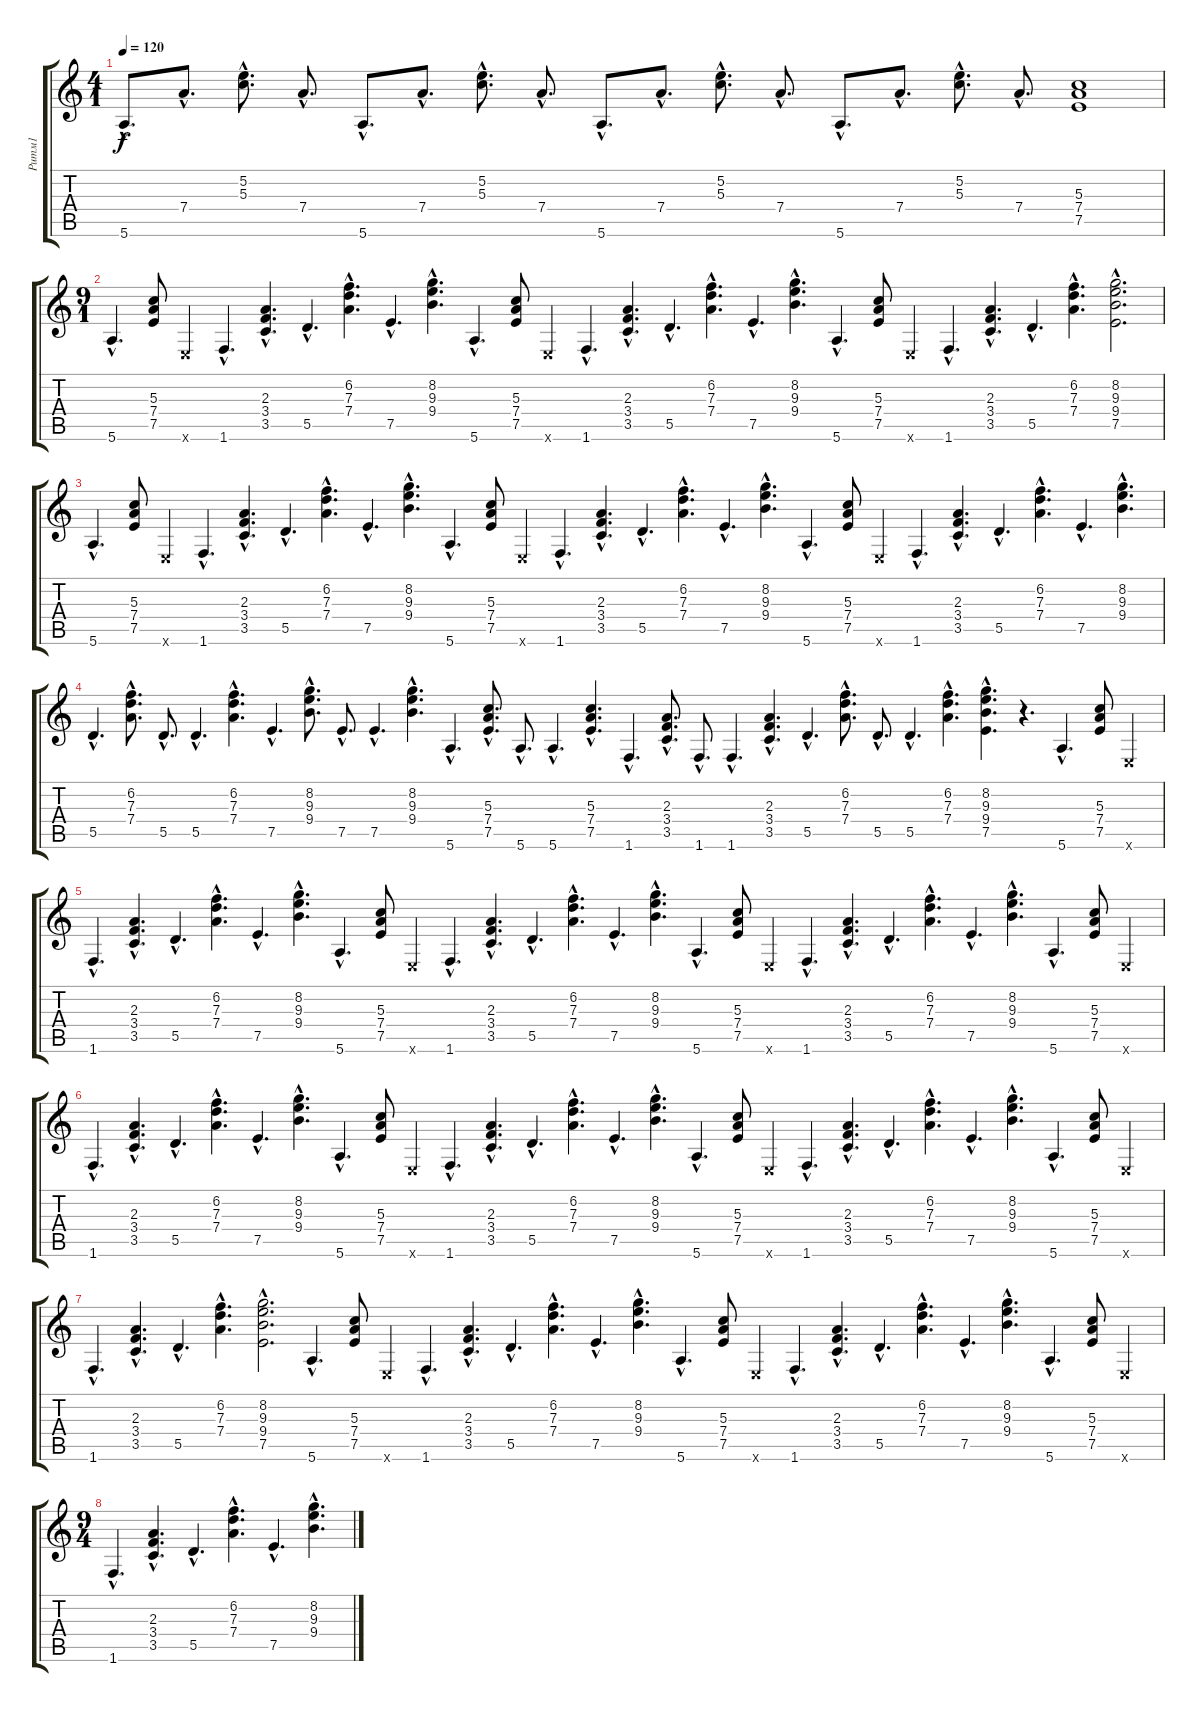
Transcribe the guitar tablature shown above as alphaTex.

\track ("Ритм1" "Ритм1") {instrument electricguitarmuted}
\staff {score tabs}
\tuning (E4 B3 G3 D3 A2 E2) {hide}
\ts (4 1)
\tempo 120
\clef g2
\ks c
5.6{hac}.8{d dy f instrument electricguitarmuted} 7.4{hac}.8{d} (5.2{hac} 5.3{hac}).8{d} 7.4{hac}.8{d} 5.6{hac}.8{d} 7.4{hac}.8{d} (5.2{hac} 5.3{hac}).8{d} 7.4{hac}.8{d} 5.6{hac}.8{d} 7.4{hac}.8{d} (5.2{hac} 5.3{hac}).8{d} 7.4{hac}.8{d} 5.6{hac}.8{d} 7.4{hac}.8{d} (5.2{hac} 5.3{hac}).8{d} 7.4{hac}.8{d} (5.3 7.4 7.5).1 |
\ts (9 1)
5.6{hac}.4{d} (5.3 7.4 7.5).8 0.6{x}.4 1.6{hac}.4{d} (2.3{hac} 3.4{hac} 3.5{hac}).4{d} 5.5{hac}.4{d} (6.2{hac} 7.3{hac} 7.4{hac}).4{d} 7.5{hac}.4{d} (8.2{hac} 9.3{hac} 9.4{hac}).4{d} 5.6{hac}.4{d} (5.3 7.4 7.5).8 0.6{x}.4 1.6{hac}.4{d} (2.3{hac} 3.4{hac} 3.5{hac}).4{d} 5.5{hac}.4{d} (6.2{hac} 7.3{hac} 7.4{hac}).4{d} 7.5{hac}.4{d} (8.2{hac} 9.3{hac} 9.4{hac}).4{d} 5.6{hac}.4{d} (5.3 7.4 7.5).8 0.6{x}.4 1.6{hac}.4{d} (2.3{hac} 3.4{hac} 3.5{hac}).4{d} 5.5{hac}.4{d} (6.2{hac} 7.3{hac} 7.4{hac}).4{d} (8.2{hac} 9.3{hac} 9.4{hac} 7.5{hac}).2{d} |
5.6{hac}.4{d} (5.3 7.4 7.5).8 0.6{x}.4 1.6{hac}.4{d} (2.3{hac} 3.4{hac} 3.5{hac}).4{d} 5.5{hac}.4{d} (6.2{hac} 7.3{hac} 7.4{hac}).4{d} 7.5{hac}.4{d} (8.2{hac} 9.3{hac} 9.4{hac}).4{d} 5.6{hac}.4{d} (5.3 7.4 7.5).8 0.6{x}.4 1.6{hac}.4{d} (2.3{hac} 3.4{hac} 3.5{hac}).4{d} 5.5{hac}.4{d} (6.2{hac} 7.3{hac} 7.4{hac}).4{d} 7.5{hac}.4{d} (8.2{hac} 9.3{hac} 9.4{hac}).4{d} 5.6{hac}.4{d} (5.3 7.4 7.5).8 0.6{x}.4 1.6{hac}.4{d} (2.3{hac} 3.4{hac} 3.5{hac}).4{d} 5.5{hac}.4{d} (6.2{hac} 7.3{hac} 7.4{hac}).4{d} 7.5{hac}.4{d} (8.2{hac} 9.3{hac} 9.4{hac}).4{d} |
5.5{hac}.4{d} (6.2{hac} 7.3{hac} 7.4{hac}).8{d} 5.5{hac}.8{d} 5.5{hac}.4{d} (6.2{hac} 7.3{hac} 7.4{hac}).4{d} 7.5{hac}.4{d} (8.2{hac} 9.3{hac} 9.4{hac}).8{d} 7.5{hac}.8{d} 7.5{hac}.4{d} (8.2{hac} 9.3{hac} 9.4{hac}).4{d} 5.6{hac}.4{d} (5.3{hac} 7.4{hac} 7.5{hac}).8{d} 5.6{hac}.8{d} 5.6{hac}.4{d} (5.3{hac} 7.4{hac} 7.5{hac}).4{d} 1.6{hac}.4{d} (2.3{hac} 3.4{hac} 3.5{hac}).8{d} 1.6{hac}.8{d} 1.6{hac}.4{d} (2.3{hac} 3.4{hac} 3.5{hac}).4{d} 5.5{hac}.4{d} (6.2{hac} 7.3{hac} 7.4{hac}).8{d} 5.5{hac}.8{d} 5.5{hac}.4{d} (6.2{hac} 7.3{hac} 7.4{hac}).4{d} (8.2{hac} 9.3{hac} 9.4{hac} 7.5{hac}).4{d} r.4{d} 5.6{hac}.4{d} (5.3 7.4 7.5).8 0.6{x}.4 |
1.6{hac}.4{d} (2.3{hac} 3.4{hac} 3.5{hac}).4{d} 5.5{hac}.4{d} (6.2{hac} 7.3{hac} 7.4{hac}).4{d} 7.5{hac}.4{d} (8.2{hac} 9.3{hac} 9.4{hac}).4{d} 5.6{hac}.4{d} (5.3 7.4 7.5).8 0.6{x}.4 1.6{hac}.4{d} (2.3{hac} 3.4{hac} 3.5{hac}).4{d} 5.5{hac}.4{d} (6.2{hac} 7.3{hac} 7.4{hac}).4{d} 7.5{hac}.4{d} (8.2{hac} 9.3{hac} 9.4{hac}).4{d} 5.6{hac}.4{d} (5.3 7.4 7.5).8 0.6{x}.4 1.6{hac}.4{d} (2.3{hac} 3.4{hac} 3.5{hac}).4{d} 5.5{hac}.4{d} (6.2{hac} 7.3{hac} 7.4{hac}).4{d} 7.5{hac}.4{d} (8.2{hac} 9.3{hac} 9.4{hac}).4{d} 5.6{hac}.4{d} (5.3 7.4 7.5).8 0.6{x}.4 |
1.6{hac}.4{d} (2.3{hac} 3.4{hac} 3.5{hac}).4{d} 5.5{hac}.4{d} (6.2{hac} 7.3{hac} 7.4{hac}).4{d} 7.5{hac}.4{d} (8.2{hac} 9.3{hac} 9.4{hac}).4{d} 5.6{hac}.4{d} (5.3 7.4 7.5).8 0.6{x}.4 1.6{hac}.4{d} (2.3{hac} 3.4{hac} 3.5{hac}).4{d} 5.5{hac}.4{d} (6.2{hac} 7.3{hac} 7.4{hac}).4{d} 7.5{hac}.4{d} (8.2{hac} 9.3{hac} 9.4{hac}).4{d} 5.6{hac}.4{d} (5.3 7.4 7.5).8 0.6{x}.4 1.6{hac}.4{d} (2.3{hac} 3.4{hac} 3.5{hac}).4{d} 5.5{hac}.4{d} (6.2{hac} 7.3{hac} 7.4{hac}).4{d} 7.5{hac}.4{d} (8.2{hac} 9.3{hac} 9.4{hac}).4{d} 5.6{hac}.4{d} (5.3 7.4 7.5).8 0.6{x}.4 |
1.6{hac}.4{d} (2.3{hac} 3.4{hac} 3.5{hac}).4{d} 5.5{hac}.4{d} (6.2{hac} 7.3{hac} 7.4{hac}).4{d} (8.2{hac} 9.3{hac} 9.4{hac} 7.5{hac}).2{d} 5.6{hac}.4{d} (5.3 7.4 7.5).8 0.6{x}.4 1.6{hac}.4{d} (2.3{hac} 3.4{hac} 3.5{hac}).4{d} 5.5{hac}.4{d} (6.2{hac} 7.3{hac} 7.4{hac}).4{d} 7.5{hac}.4{d} (8.2{hac} 9.3{hac} 9.4{hac}).4{d} 5.6{hac}.4{d} (5.3 7.4 7.5).8 0.6{x}.4 1.6{hac}.4{d} (2.3{hac} 3.4{hac} 3.5{hac}).4{d} 5.5{hac}.4{d} (6.2{hac} 7.3{hac} 7.4{hac}).4{d} 7.5{hac}.4{d} (8.2{hac} 9.3{hac} 9.4{hac}).4{d} 5.6{hac}.4{d} (5.3 7.4 7.5).8 0.6{x}.4 |
\ts (9 4)
1.6{hac}.4{d} (2.3{hac} 3.4{hac} 3.5{hac}).4{d} 5.5{hac}.4{d} (6.2{hac} 7.3{hac} 7.4{hac}).4{d} 7.5{hac}.4{d} (8.2{hac} 9.3{hac} 9.4{hac}).4{d}
